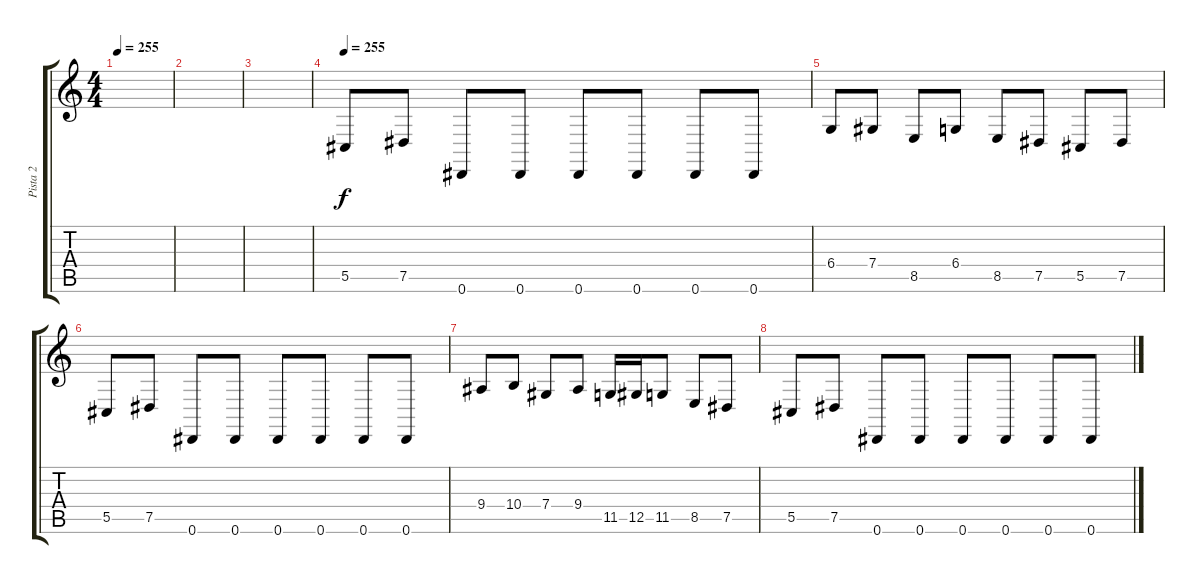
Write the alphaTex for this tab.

\track ("Pista 2" "Pista 2") {instrument tremolostrings}
\staff {score tabs}
\tuning (Eb4 Bb3 Gb3 Db3 Ab2 Eb2) {hide}
\ts (4 4)
\tempo 255
\clef g2
\ks c
|
|
|
\tempo 255
5.5.8{volume 13 instrument distortionguitar} 7.5.8 0.6.8 0.6.8 0.6.8 0.6.8 0.6.8 0.6.8 |
6.4.8 7.4.8 8.5.8 6.4.8 8.5.8 7.5.8 5.5.8 7.5.8 |
5.5.8 7.5.8 0.6.8 0.6.8 0.6.8 0.6.8 0.6.8 0.6.8 |
9.4.8 10.4.8 7.4.8 9.4.8 11.5.16 12.5.16 11.5.8 8.5.8 7.5.8 |
5.5.8 7.5.8 0.6.8 0.6.8 0.6.8 0.6.8 0.6.8 0.6.8
